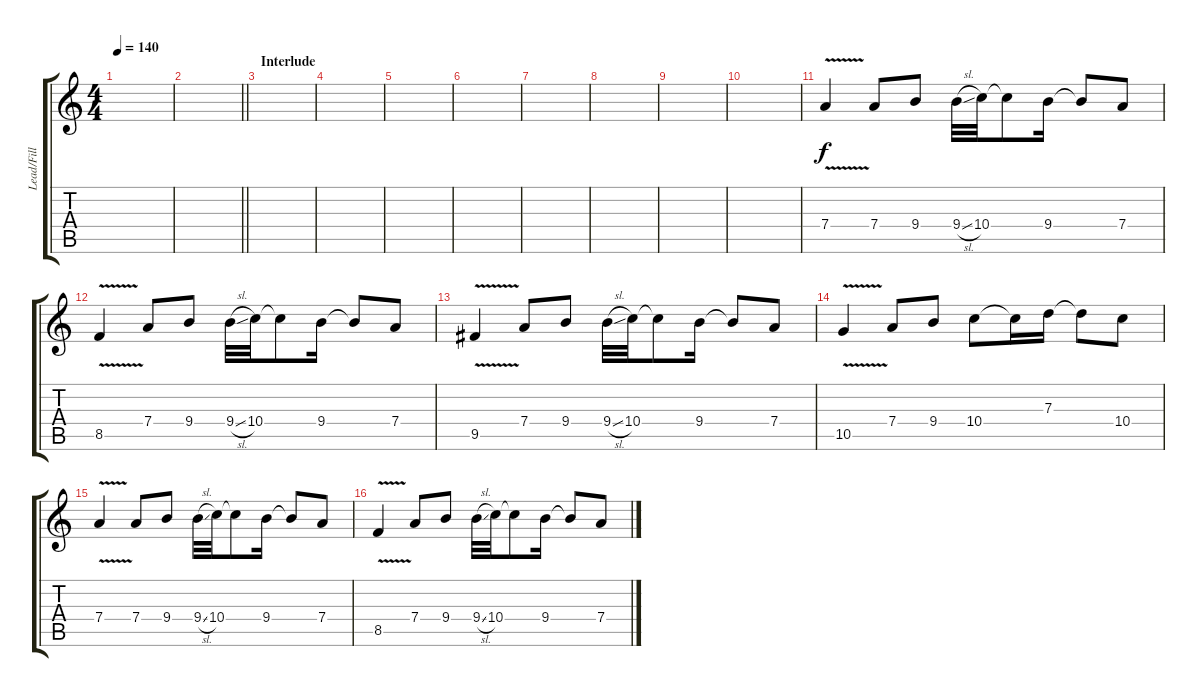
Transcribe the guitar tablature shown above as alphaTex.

\track ("Lead/Fill" "Lead/Fill") {instrument distortionguitar}
\staff {score tabs}
\tuning (E4 B3 G3 D3 A2 E2) {hide}
\ts (4 4)
\tempo 140
\clef g2
\ks c
|
\barLineRight lightlight
|
\section ("" "Interlude")
|
|
|
|
|
|
|
|
7.4{v}.4{dy f volume 12 instrument distortionguitar} 7.4.8 9.4.8 9.4{sl}.32 10.4.32 10.4{t}.8 9.4.16 9.4{t}.8 7.4.8 |
8.5{v}.4 7.4.8 9.4.8 9.4{sl}.32 10.4.32 10.4{t}.8 9.4.16 9.4{t}.8 7.4.8 |
9.5{v}.4 7.4.8 9.4.8 9.4{sl}.32 10.4.32 10.4{t}.8 9.4.16 9.4{t}.8 7.4.8 |
10.5{v}.4 7.4.8 9.4.8 10.4.8 10.4{t}.16 7.3.16 7.3{t}.8 10.4.8 |
7.4{v}.4 7.4.8 9.4.8 9.4{sl}.32 10.4.32 10.4{t}.8 9.4.16 9.4{t}.8 7.4.8 |
8.5{v}.4 7.4.8 9.4.8 9.4{sl}.32 10.4.32 10.4{t}.8 9.4.16 9.4{t}.8 7.4.8
